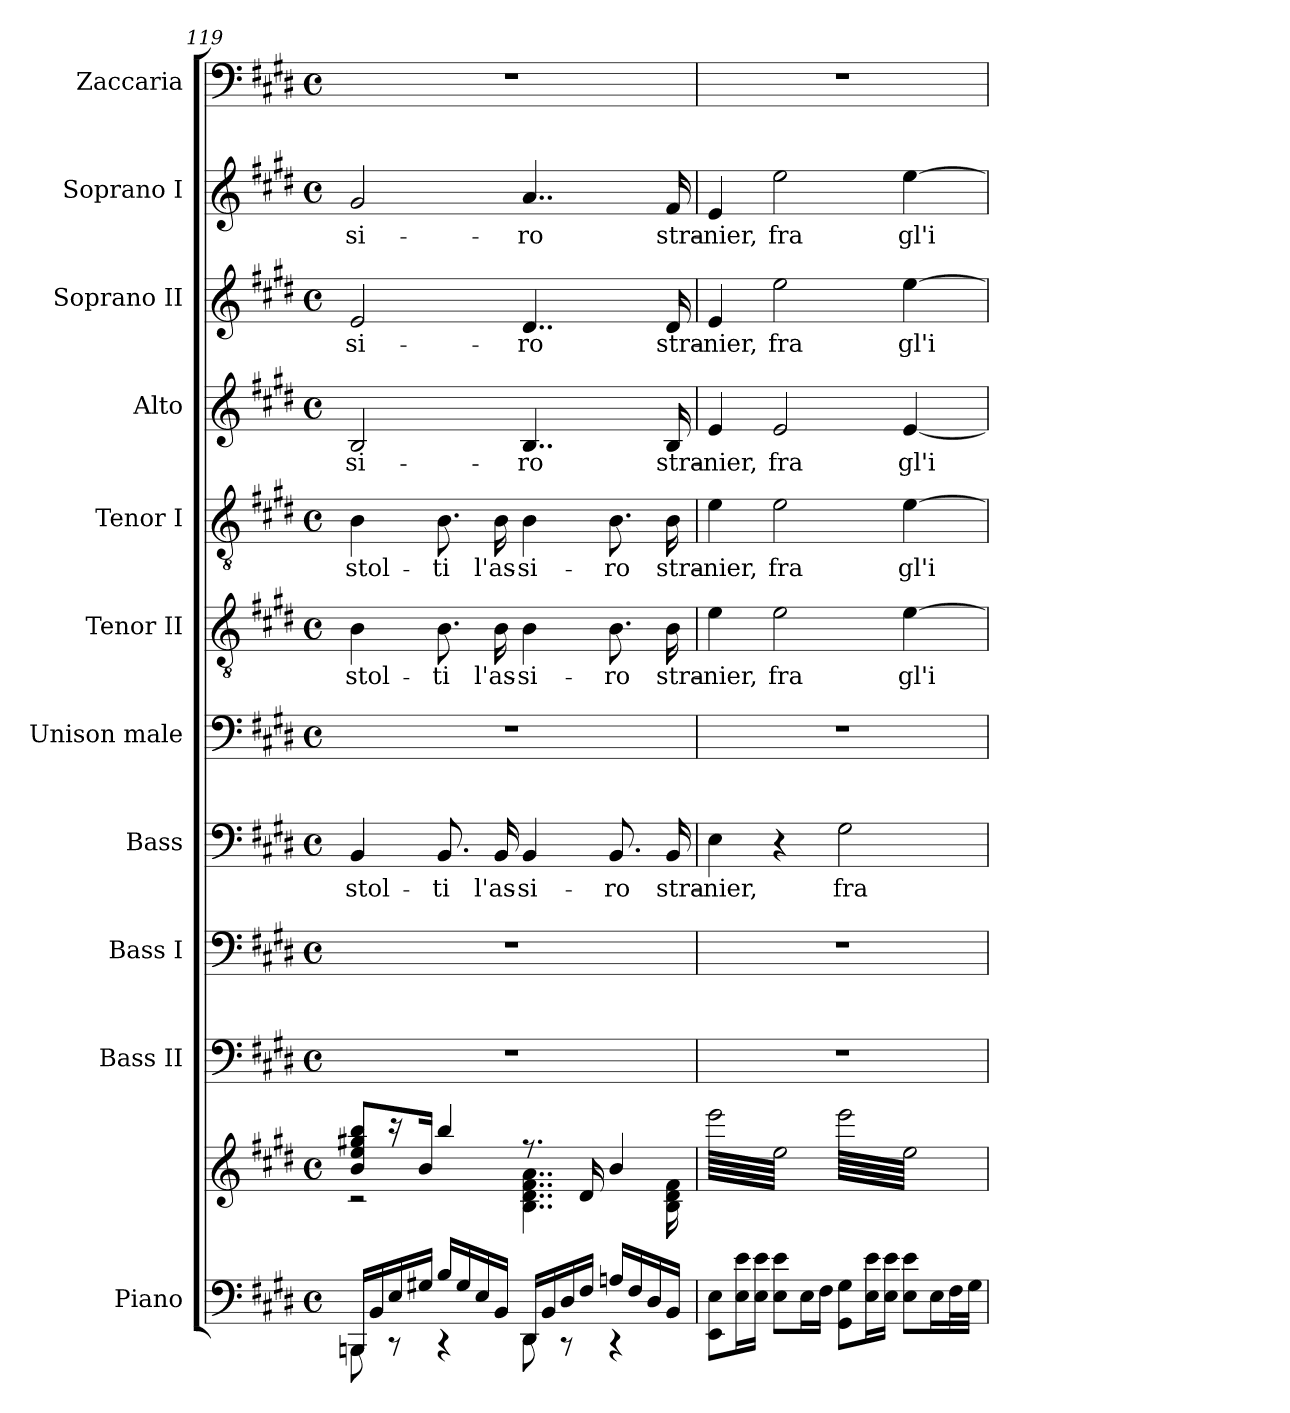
**kern	**kern	**kern	**kern	**kern	**text	**kern	**kern	**text	**kern	**text	**kern	**text	**kern	**text	**kern	**text	**kern
*part11	*part11	*part10	*part9	*part8	*part8	*part7	*part6	*part6	*part5	*part5	*part4	*part4	*part3	*part3	*part2	*part2	*part1
*staff12	*staff11	*staff10	*staff9	*staff8	*staff8	*staff7	*staff6	*staff6	*staff5	*staff5	*staff4	*staff4	*staff3	*staff3	*staff2	*staff2	*staff1
*I"Piano	*	*I"Bass II	*I"Bass I	*I"Bass	*	*I"Unison male	*I"Tenor II	*	*I"Tenor I	*	*I"Alto	*	*I"Soprano II	*	*I"Soprano I	*	*I"Zaccaria
*I'Pno.	*	*I'B.II	*I'B.I	*I'B.	*	*I'Uni.m	*I'T.II	*	*I'T.I	*	*I'A.	*	*I'S.II	*	*I'S.I	*	*I'Zac.
!!LO:PB:g=z
*clefF4	*clefG2	*clefF4	*clefF4	*clefF4	*	*clefF4	*clefGv2	*	*clefGv2	*	*clefG2	*	*clefG2	*	*clefG2	*	*clefF4
*k[f#c#g#d#]	*k[f#c#g#d#]	*k[f#c#g#d#]	*k[f#c#g#d#]	*k[f#c#g#d#]	*	*k[f#c#g#d#]	*k[f#c#g#d#]	*	*k[f#c#g#d#]	*	*k[f#c#g#d#]	*	*k[f#c#g#d#]	*	*k[f#c#g#d#]	*	*k[f#c#g#d#]
*M4/4	*M4/4	*M4/4	*M4/4	*M4/4	*	*M4/4	*M4/4	*	*M4/4	*	*M4/4	*	*M4/4	*	*M4/4	*	*M4/4
*met(c)	*met(c)	*met(c)	*met(c)	*met(c)	*	*met(c)	*met(c)	*	*met(c)	*	*met(c)	*	*met(c)	*	*met(c)	*	*met(c)
=119	=119	=119	=119	=119	=119	=119	=119	=119	=119	=119	=119	=119	=119	=119	=119	=119	=119
*^	*^	*	*	*	*	*	*	*	*	*	*	*	*	*	*	*	*
!	!	!	!	!	!	!	!LO:LY:b	!	!	!LO:LY:b	!	!LO:LY:b	!	!LO:LY:b	!	!LO:LY:b	!	!LO:LY:b	!
16BBB/LL	8BBBn\	8b/ 8ee/ 8gg#X/ 8bb/L	2r	1r	1r	4BB/	stol-	1r	4B\	stol-	4B\	stol-	2B/	-si-	2e/	-si-	2g#/	-si-	1r
16BB/	.	.	.	.	.	.	.	.	.	.	.	.	.	.	.	.	.	.	.
16E/	8r	16r	.	.	.	.	.	.	.	.	.	.	.	.	.	.	.	.	.
16G#X/JJ	.	16b/Jk	.	.	.	.	.	.	.	.	.	.	.	.	.	.	.	.	.
!	!	!	!	!	!	!	!LO:LY:b	!	!	!LO:LY:b	!	!LO:LY:b	!	!	!	!	!	!	!
16B/LL	4r	4bb/	.	.	.	8.BB/	-ti	.	8.B\	-ti	8.B\	-ti	.	.	.	.	.	.	.
16G#/	.	.	.	.	.	.	.	.	.	.	.	.	.	.	.	.	.	.	.
16E/	.	.	.	.	.	.	.	.	.	.	.	.	.	.	.	.	.	.	.
!	!	!	!	!	!	!	!LO:LY:b	!	!	!LO:LY:b	!	!LO:LY:b	!	!	!	!	!	!	!
16BB/JJ	.	.	.	.	.	16BB/	l'as-	.	16B\	l'as-	16B\	l'as-	.	.	.	.	.	.	.
!	!	!	!	!	!	!	!LO:LY:b	!	!	!LO:LY:b	!	!LO:LY:b	!	!LO:LY:b	!	!LO:LY:b	!	!LO:LY:b	!
16DD#/LL	8DD#\	8.r	4..B\ 4..d#\ 4..f#\ 4..a\	.	.	4BB/	-si-	.	4B\	-si-	4B\	-si-	4..B/	-ro	4..d#/	-ro	4..a/	-ro	.
16BB/	.	.	.	.	.	.	.	.	.	.	.	.	.	.	.	.	.	.	.
16D#/	8r	.	.	.	.	.	.	.	.	.	.	.	.	.	.	.	.	.	.
16F#/JJ	.	16d#/	.	.	.	.	.	.	.	.	.	.	.	.	.	.	.	.	.
!	!	!	!	!	!	!	!LO:LY:b	!	!	!LO:LY:b	!	!LO:LY:b	!	!	!	!	!	!	!
16An/LL	4r	4b/	.	.	.	8.BB/	-ro	.	8.B\	-ro	8.B\	-ro	.	.	.	.	.	.	.
16F#/	.	.	.	.	.	.	.	.	.	.	.	.	.	.	.	.	.	.	.
16D#/	.	.	.	.	.	.	.	.	.	.	.	.	.	.	.	.	.	.	.
!	!	!	!	!	!	!	!LO:LY:b	!	!	!LO:LY:b	!	!LO:LY:b	!	!LO:LY:b	!	!LO:LY:b	!	!LO:LY:b	!
16BB/JJ	.	.	16B\ 16d#\ 16f#\	.	.	16BB/	stra-	.	16B\	stra-	16B\	stra-	16B/	stra-	16d#/	stra-	16f#/	stra-	.
*v	*v	*	*	*	*	*	*	*	*	*	*	*	*	*	*	*	*	*	*
=120	=120	=120	=120	=120	=120	=120	=120	=120	=120	=120	=120	=120	=120	=120	=120	=120	=120	=120
!	!	!	!	!	!	!LO:LY:b	!	!	!LO:LY:b	!	!LO:LY:b	!	!LO:LY:b	!	!LO:LY:b	!	!LO:LY:b	!
*	*v	*v	*	*	*	*	*	*	*	*	*	*	*	*	*	*	*	*
*	*tremolo	*	*	*	*	*	*	*	*	*	*	*	*	*	*	*	*
8EE\ 8E\L	64eee\LLLL	1r	1r	4E\	-nier,	1r	4e\	-nier,	4e\	-nier,	4e/	-nier,	4e/	-nier,	4e/	-nier,	1r
.	64ee\	.	.	.	.	.	.	.	.	.	.	.	.	.	.	.	.
.	64eee\	.	.	.	.	.	.	.	.	.	.	.	.	.	.	.	.
.	64ee\	.	.	.	.	.	.	.	.	.	.	.	.	.	.	.	.
.	64eee\	.	.	.	.	.	.	.	.	.	.	.	.	.	.	.	.
.	64ee\	.	.	.	.	.	.	.	.	.	.	.	.	.	.	.	.
.	64eee\	.	.	.	.	.	.	.	.	.	.	.	.	.	.	.	.
.	64ee\	.	.	.	.	.	.	.	.	.	.	.	.	.	.	.	.
16E\ 16e\L	64eee\	.	.	.	.	.	.	.	.	.	.	.	.	.	.	.	.
.	64ee\	.	.	.	.	.	.	.	.	.	.	.	.	.	.	.	.
.	64eee\	.	.	.	.	.	.	.	.	.	.	.	.	.	.	.	.
.	64ee\	.	.	.	.	.	.	.	.	.	.	.	.	.	.	.	.
16E\ 16e\JJ	64eee\	.	.	.	.	.	.	.	.	.	.	.	.	.	.	.	.
.	64ee\	.	.	.	.	.	.	.	.	.	.	.	.	.	.	.	.
.	64eee\	.	.	.	.	.	.	.	.	.	.	.	.	.	.	.	.
.	64ee\	.	.	.	.	.	.	.	.	.	.	.	.	.	.	.	.
!	!	!	!	!	!	!	!	!LO:LY:b	!	!LO:LY:b	!	!LO:LY:b	!	!LO:LY:b	!	!LO:LY:b	!
8E\ 8e\L	64eee\	.	.	4r	.	.	2e\	fra	2e\	fra	2e/	fra	2ee\	fra	2ee\	fra	.
.	64ee\	.	.	.	.	.	.	.	.	.	.	.	.	.	.	.	.
.	64eee\	.	.	.	.	.	.	.	.	.	.	.	.	.	.	.	.
.	64ee\	.	.	.	.	.	.	.	.	.	.	.	.	.	.	.	.
.	64eee\	.	.	.	.	.	.	.	.	.	.	.	.	.	.	.	.
.	64ee\	.	.	.	.	.	.	.	.	.	.	.	.	.	.	.	.
.	64eee\	.	.	.	.	.	.	.	.	.	.	.	.	.	.	.	.
.	64ee\	.	.	.	.	.	.	.	.	.	.	.	.	.	.	.	.
16E\L	64eee\	.	.	.	.	.	.	.	.	.	.	.	.	.	.	.	.
.	64ee\	.	.	.	.	.	.	.	.	.	.	.	.	.	.	.	.
.	64eee\	.	.	.	.	.	.	.	.	.	.	.	.	.	.	.	.
.	64ee\	.	.	.	.	.	.	.	.	.	.	.	.	.	.	.	.
16F#\JJ	64eee\	.	.	.	.	.	.	.	.	.	.	.	.	.	.	.	.
.	64ee\	.	.	.	.	.	.	.	.	.	.	.	.	.	.	.	.
.	64eee\	.	.	.	.	.	.	.	.	.	.	.	.	.	.	.	.
.	64ee\JJJJ	.	.	.	.	.	.	.	.	.	.	.	.	.	.	.	.
!	!	!	!	!	!LO:LY:b	!	!	!	!	!	!	!	!	!	!	!	!
8GG#\ 8G#\L	64eee\LLLL	.	.	2G#\	fra	.	.	.	.	.	.	.	.	.	.	.	.
.	64ee\	.	.	.	.	.	.	.	.	.	.	.	.	.	.	.	.
.	64eee\	.	.	.	.	.	.	.	.	.	.	.	.	.	.	.	.
.	64ee\	.	.	.	.	.	.	.	.	.	.	.	.	.	.	.	.
.	64eee\	.	.	.	.	.	.	.	.	.	.	.	.	.	.	.	.
.	64ee\	.	.	.	.	.	.	.	.	.	.	.	.	.	.	.	.
.	64eee\	.	.	.	.	.	.	.	.	.	.	.	.	.	.	.	.
.	64ee\	.	.	.	.	.	.	.	.	.	.	.	.	.	.	.	.
16E\ 16e\L	64eee\	.	.	.	.	.	.	.	.	.	.	.	.	.	.	.	.
.	64ee\	.	.	.	.	.	.	.	.	.	.	.	.	.	.	.	.
.	64eee\	.	.	.	.	.	.	.	.	.	.	.	.	.	.	.	.
.	64ee\	.	.	.	.	.	.	.	.	.	.	.	.	.	.	.	.
16E\ 16e\JJ	64eee\	.	.	.	.	.	.	.	.	.	.	.	.	.	.	.	.
.	64ee\	.	.	.	.	.	.	.	.	.	.	.	.	.	.	.	.
.	64eee\	.	.	.	.	.	.	.	.	.	.	.	.	.	.	.	.
.	64ee\	.	.	.	.	.	.	.	.	.	.	.	.	.	.	.	.
!	!	!	!	!	!	!	!	!LO:LY:b	!	!LO:LY:b	!	!LO:LY:b	!	!LO:LY:b	!	!LO:LY:b	!
8E\ 8e\L	64eee\	.	.	.	.	.	[4e\	gl'i-	[4e\	gl'i-	[4e/	gl'i-	[4ee\	gl'i-	[4ee\	gl'i-	.
.	64ee\	.	.	.	.	.	.	.	.	.	.	.	.	.	.	.	.
.	64eee\	.	.	.	.	.	.	.	.	.	.	.	.	.	.	.	.
.	64ee\	.	.	.	.	.	.	.	.	.	.	.	.	.	.	.	.
.	64eee\	.	.	.	.	.	.	.	.	.	.	.	.	.	.	.	.
.	64ee\	.	.	.	.	.	.	.	.	.	.	.	.	.	.	.	.
.	64eee\	.	.	.	.	.	.	.	.	.	.	.	.	.	.	.	.
.	64ee\	.	.	.	.	.	.	.	.	.	.	.	.	.	.	.	.
16E\L	64eee\	.	.	.	.	.	.	.	.	.	.	.	.	.	.	.	.
.	64ee\	.	.	.	.	.	.	.	.	.	.	.	.	.	.	.	.
.	64eee\	.	.	.	.	.	.	.	.	.	.	.	.	.	.	.	.
.	64ee\	.	.	.	.	.	.	.	.	.	.	.	.	.	.	.	.
32F#\L	64eee\	.	.	.	.	.	.	.	.	.	.	.	.	.	.	.	.
.	64ee\	.	.	.	.	.	.	.	.	.	.	.	.	.	.	.	.
32G#\JJJ	64eee\	.	.	.	.	.	.	.	.	.	.	.	.	.	.	.	.
.	64ee\JJJJ	.	.	.	.	.	.	.	.	.	.	.	.	.	.	.	.
*	*Xtremolo	*	*	*	*	*	*	*	*	*	*	*	*	*	*	*	*
.	.	.	.	.	.	.	.	.	.	.	.	.	.	.	.	.	.
.	.	.	.	.	.	.	.	.	.	.	.	.	.	.	.	.	.
.	.	.	.	.	.	.	.	.	.	.	.	.	.	.	.	.	.
.	.	.	.	.	.	.	.	.	.	.	.	.	.	.	.	.	.
.	.	.	.	.	.	.	.	.	.	.	.	.	.	.	.	.	.
.	.	.	.	.	.	.	.	.	.	.	.	.	.	.	.	.	.
.	.	.	.	.	.	.	.	.	.	.	.	.	.	.	.	.	.
.	.	.	.	.	.	.	.	.	.	.	.	.	.	.	.	.	.
.	.	.	.	.	.	.	.	.	.	.	.	.	.	.	.	.	.
.	.	.	.	.	.	.	.	.	.	.	.	.	.	.	.	.	.
.	.	.	.	.	.	.	.	.	.	.	.	.	.	.	.	.	.
.	.	.	.	.	.	.	.	.	.	.	.	.	.	.	.	.	.
.	.	.	.	.	.	.	.	.	.	.	.	.	.	.	.	.	.
.	.	.	.	.	.	.	.	.	.	.	.	.	.	.	.	.	.
.	.	.	.	.	.	.	.	.	.	.	.	.	.	.	.	.	.
.	.	.	.	.	.	.	.	.	.	.	.	.	.	.	.	.	.
=	=	=	=	=	=	=	=	=	=	=	=	=	=	=	=	=	=
*-	*-	*-	*-	*-	*-	*-	*-	*-	*-	*-	*-	*-	*-	*-	*-	*-	*-
